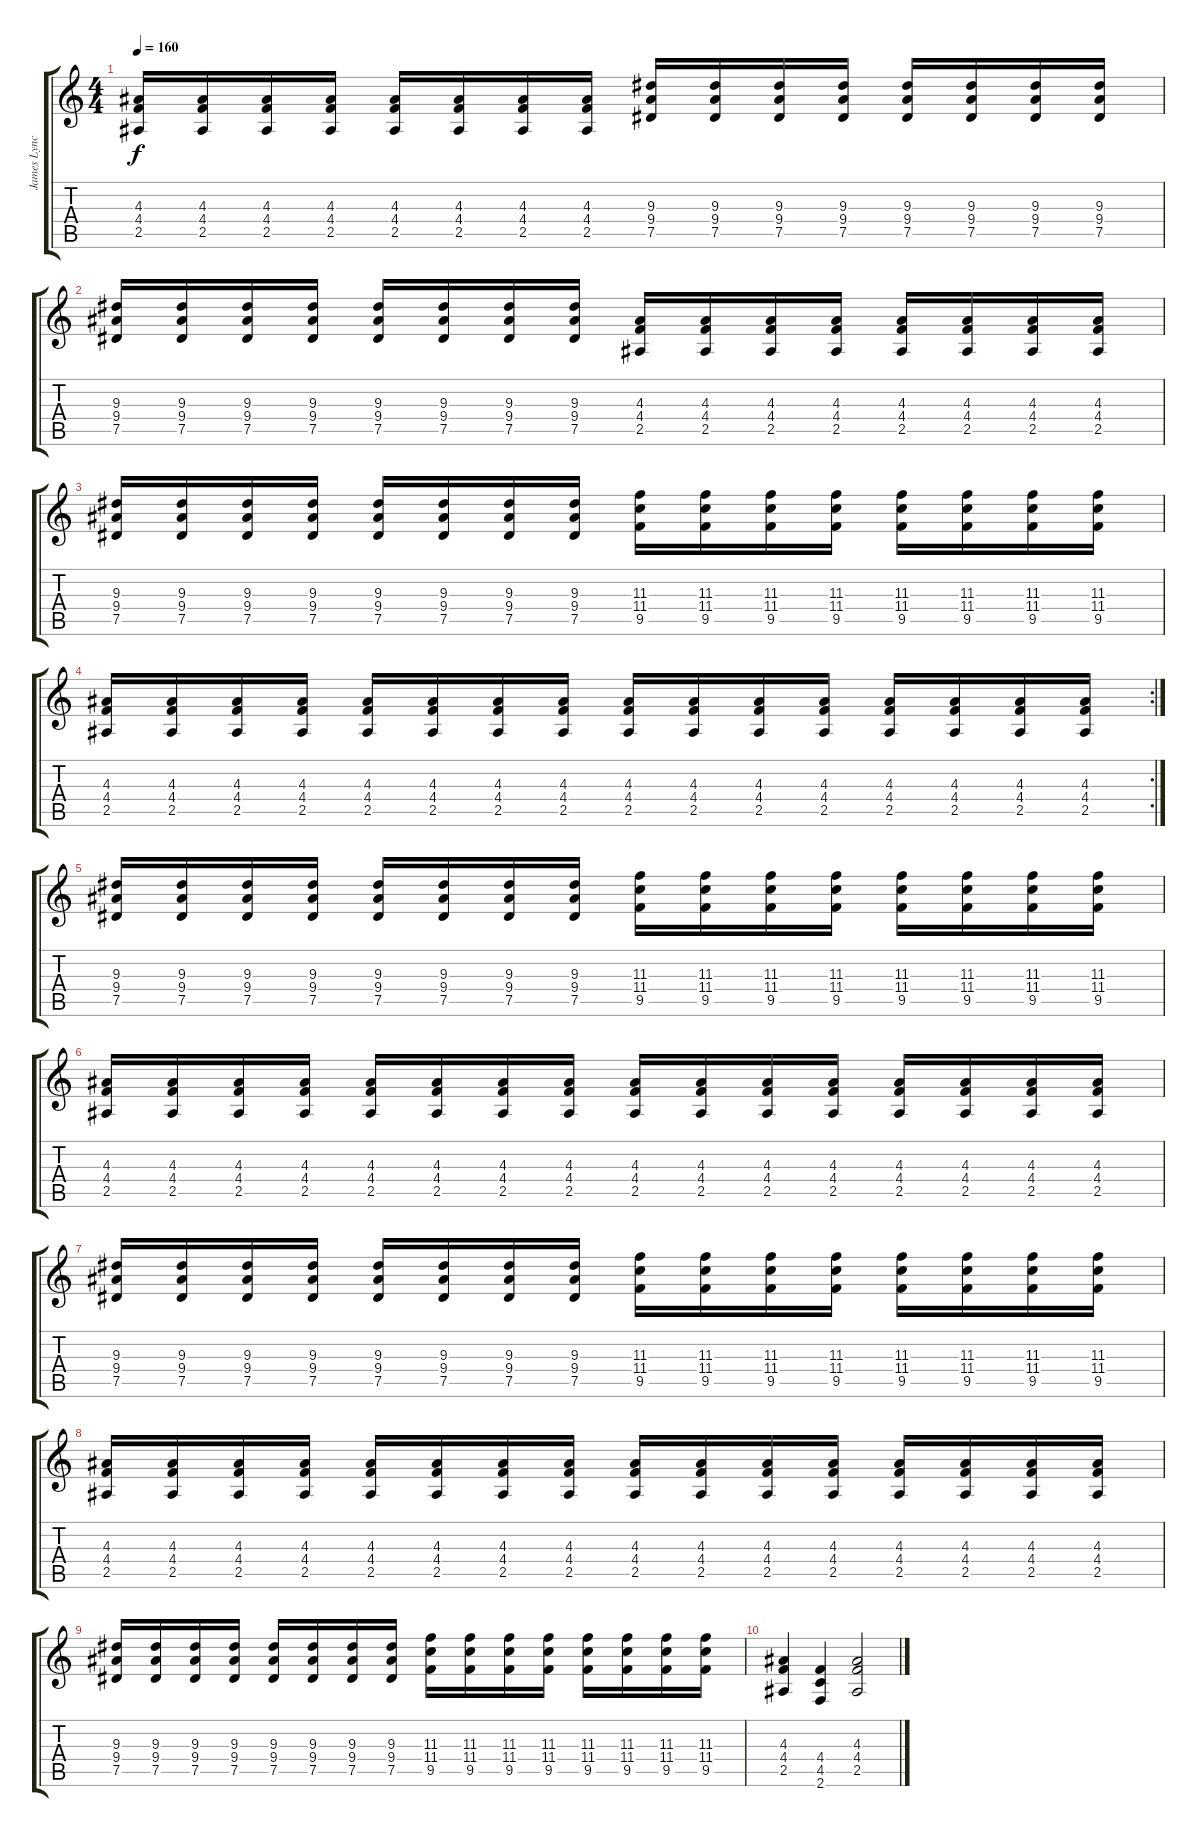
\track ("James Lynch" "James Lync") {instrument distortionguitar}
\staff {score tabs}
\tuning (Eb4 Bb3 Gb3 Db3 Ab2 Eb2) {hide}
\ts (4 4)
\tempo 160
\clef g2
\ks c
(4.3 4.4 2.5).16{dy f} (4.3 4.4 2.5).16 (4.3 4.4 2.5).16 (4.3 4.4 2.5).16 (4.3 4.4 2.5).16 (4.3 4.4 2.5).16 (4.3 4.4 2.5).16 (4.3 4.4 2.5).16 (9.3 9.4 7.5).16 (9.3 9.4 7.5).16 (9.3 9.4 7.5).16 (9.3 9.4 7.5).16 (9.3 9.4 7.5).16 (9.3 9.4 7.5).16 (9.3 9.4 7.5).16 (9.3 9.4 7.5).16 |
(9.3 9.4 7.5).16 (9.3 9.4 7.5).16 (9.3 9.4 7.5).16 (9.3 9.4 7.5).16 (9.3 9.4 7.5).16 (9.3 9.4 7.5).16 (9.3 9.4 7.5).16 (9.3 9.4 7.5).16 (4.3 4.4 2.5).16 (4.3 4.4 2.5).16 (4.3 4.4 2.5).16 (4.3 4.4 2.5).16 (4.3 4.4 2.5).16 (4.3 4.4 2.5).16 (4.3 4.4 2.5).16 (4.3 4.4 2.5).16 |
(9.3 9.4 7.5).16 (9.3 9.4 7.5).16 (9.3 9.4 7.5).16 (9.3 9.4 7.5).16 (9.3 9.4 7.5).16 (9.3 9.4 7.5).16 (9.3 9.4 7.5).16 (9.3 9.4 7.5).16 (11.3 11.4 9.5).16 (11.3 11.4 9.5).16 (11.3 11.4 9.5).16 (11.3 11.4 9.5).16 (11.3 11.4 9.5).16 (11.3 11.4 9.5).16 (11.3 11.4 9.5).16 (11.3 11.4 9.5).16 |
\rc 2
(4.3 4.4 2.5).16 (4.3 4.4 2.5).16 (4.3 4.4 2.5).16 (4.3 4.4 2.5).16 (4.3 4.4 2.5).16 (4.3 4.4 2.5).16 (4.3 4.4 2.5).16 (4.3 4.4 2.5).16 (4.3 4.4 2.5).16 (4.3 4.4 2.5).16 (4.3 4.4 2.5).16 (4.3 4.4 2.5).16 (4.3 4.4 2.5).16 (4.3 4.4 2.5).16 (4.3 4.4 2.5).16 (4.3 4.4 2.5).16 |
(9.3 9.4 7.5).16 (9.3 9.4 7.5).16 (9.3 9.4 7.5).16 (9.3 9.4 7.5).16 (9.3 9.4 7.5).16 (9.3 9.4 7.5).16 (9.3 9.4 7.5).16 (9.3 9.4 7.5).16 (11.3 11.4 9.5).16 (11.3 11.4 9.5).16 (11.3 11.4 9.5).16 (11.3 11.4 9.5).16 (11.3 11.4 9.5).16 (11.3 11.4 9.5).16 (11.3 11.4 9.5).16 (11.3 11.4 9.5).16 |
(4.3 4.4 2.5).16 (4.3 4.4 2.5).16 (4.3 4.4 2.5).16 (4.3 4.4 2.5).16 (4.3 4.4 2.5).16 (4.3 4.4 2.5).16 (4.3 4.4 2.5).16 (4.3 4.4 2.5).16 (4.3 4.4 2.5).16 (4.3 4.4 2.5).16 (4.3 4.4 2.5).16 (4.3 4.4 2.5).16 (4.3 4.4 2.5).16 (4.3 4.4 2.5).16 (4.3 4.4 2.5).16 (4.3 4.4 2.5).16 |
(9.3 9.4 7.5).16 (9.3 9.4 7.5).16 (9.3 9.4 7.5).16 (9.3 9.4 7.5).16 (9.3 9.4 7.5).16 (9.3 9.4 7.5).16 (9.3 9.4 7.5).16 (9.3 9.4 7.5).16 (11.3 11.4 9.5).16 (11.3 11.4 9.5).16 (11.3 11.4 9.5).16 (11.3 11.4 9.5).16 (11.3 11.4 9.5).16 (11.3 11.4 9.5).16 (11.3 11.4 9.5).16 (11.3 11.4 9.5).16 |
(4.3 4.4 2.5).16 (4.3 4.4 2.5).16 (4.3 4.4 2.5).16 (4.3 4.4 2.5).16 (4.3 4.4 2.5).16 (4.3 4.4 2.5).16 (4.3 4.4 2.5).16 (4.3 4.4 2.5).16 (4.3 4.4 2.5).16 (4.3 4.4 2.5).16 (4.3 4.4 2.5).16 (4.3 4.4 2.5).16 (4.3 4.4 2.5).16 (4.3 4.4 2.5).16 (4.3 4.4 2.5).16 (4.3 4.4 2.5).16 |
(9.3 9.4 7.5).16 (9.3 9.4 7.5).16 (9.3 9.4 7.5).16 (9.3 9.4 7.5).16 (9.3 9.4 7.5).16 (9.3 9.4 7.5).16 (9.3 9.4 7.5).16 (9.3 9.4 7.5).16 (11.3 11.4 9.5).16 (11.3 11.4 9.5).16 (11.3 11.4 9.5).16 (11.3 11.4 9.5).16 (11.3 11.4 9.5).16 (11.3 11.4 9.5).16 (11.3 11.4 9.5).16 (11.3 11.4 9.5).16 |
(4.3 4.4 2.5).4 (4.4 4.5 2.6).4 (4.3 4.4 2.5).2
